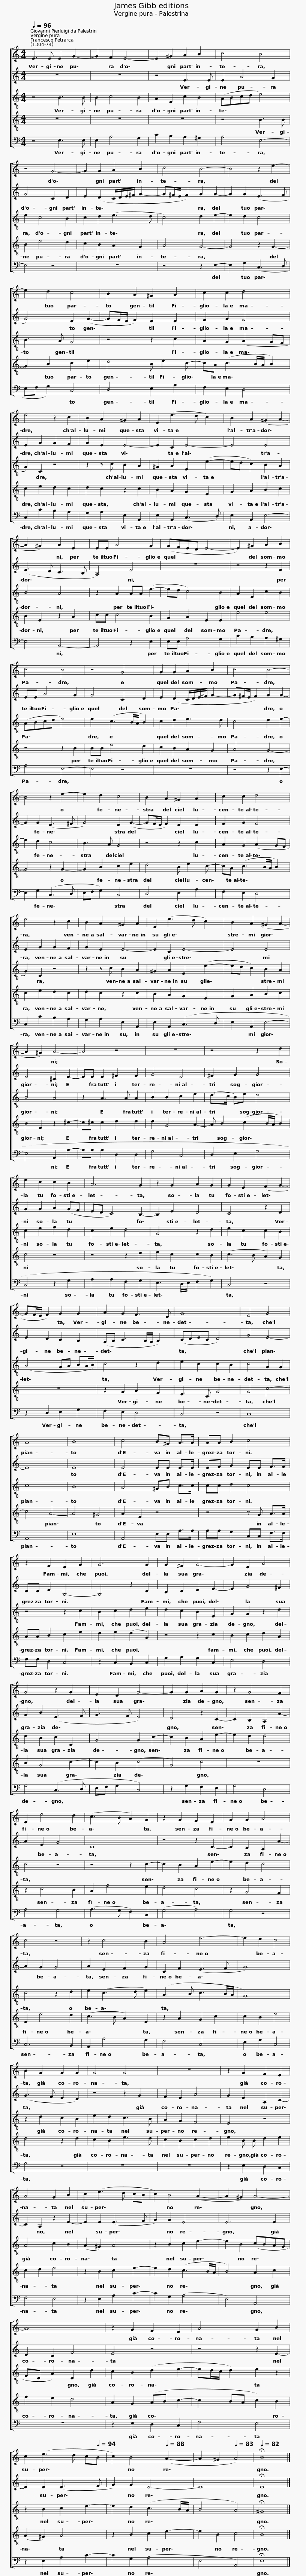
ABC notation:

X:1
%%score [ 1 2 3 4 5 ]
L:1/8
Q:1/4=96
M:4/4
I:linebreak $
K:C
V:1 treble
V:2 treble
V:3 treble-8
V:4 treble-8
V:5 bass
V:1
 E3 E E2 G2- | G2 F2 E4- | E2 ^G2 A2 B2 | c4 B4 | z4 G4- |$ %5
 G2 G2 A2 B2 | c4 B4- | B4 z2 e2- | e2 d2 c4 | B2 A2 ^G2 A2 |$ %10
 c2 c2 d4 | e4 z2 c2 | B2 A2 ^G2 A2 | E2 (e3 d c2) | B2 A2 (^G2 A2- |$ %15
 A2 ^G2) A2 E2 | EE A4 G2 | (GFED E4- | E2) ^G2 A2 B2 | c4 B4 |$ %20
 z4 G4 | G2 G2 A2 B2 | c4 B4- | B4 z2 e2- | e2 d2 c4 |$ %25
 B2 A2 ^G2 A2 | c2 c2 d4 | e4 z2 c2 | B2 A2 ^G2 A2 | E2 (e3 d c2) |$ %30
 B2 A2 (^G2 A2- | A2 ^G2) A4- | A4 z4 | z8 | z4 z2 d2 | %35
 e2 c2 c2 B2 |$ A6 G2 | z2 G2 A2 G2 | G2 E2 (F2 G2- | GF/E/ F2) G2 G2 | %40
 A2 G2 F3 D |$ G8 |$ E4 G4 | A8 | B8 | %45
 c4 B^G A>A | AA B2 c4 |$ z2 F2 E2 G2 | G6 G2 | G2 ^F2 G4- | %50
 G2 E2 A4 | G4 z2 G2 |$ E2 D2 G4- | G2 G2 A2 G2 | z2 G4 F2 | %55
 E2 e4 d2 | (c3 B A2) G2 |$ z2 G2 F2 E2 | G2 G2 A4 | c4 z4 | %60
 z2 c4 B2 | A4 e4- | e2 d2 c4 |$ B2 G2 G2 G2 | G4 G4 | %65
 z8 | z2 G2 F2 E2 | A4 G2 B2 |$ c2 (e3 d cB | c2) B4 (A2- | %70
 A2 ^G2) A4- | A8 | z2 G2 F2 E2 |$ A4 G2 B2 | c2 (e3 d[Q:1/4=95] c[Q:1/4=94]B | %75
[Q:1/4=93] c2)[Q:1/4=91] B4[Q:1/4=88] (A2- |[Q:1/4=87] A2[Q:1/4=85] ^G2[Q:1/4=83] A4) |[Q:1/4=82] !fermata!B8 |] %78
V:2
 z8 | z8 | z4 E3 E | E2 A4 G2 | G4 C2 D2 |$ %5
 E2 (D2 C/D/E/^F/ G2- | G^F/E/ F2) G2 G2- | G2 G2 (E3 F | G4) E2 (G2- | GF/E/ F2) E2 E2 |$ %10
 F2 G2 F4 | E2 G2 G2 F2 | G2 E2 E4- | E2 C2 E4- | E4 E4 |$ %15
 (E3 D C3 B, | A,4) E4 | z8 | z4 z2 E2 | EE A4 G2 |$ %20
 G4 C2 D2 | E2 (D2 C/D/E/^F/ G2- | G^F/E/ F2) G2 G2- | G2 G2 (E3 ^F | G4) E2 (G2- |$ %25
 GF/E/ F2) E2 E2 | F2 G2 F4 | E2 G2 G2 F2 | G2 E2 E4- | E2 C2 E4- |$ %30
 E4 E4 | E4 ^C2 E2- | EE E2 ^F2 F2 | G4 E4 | ^F2 G2 G4 | %35
 G2 G2 A2 (GF |$ ED C4) B,2- | B,2 E2 D4 | C4 z2 D2 | E2 D2 C2 B,2 | %40
 (A,B, C3 B,/A,/ B,2) |$ (CDEC D4) |$ G4 E4- | E8 | E8 | %45
 E4 EE E>E | EF G2 EE F>F |$ CC D2 G,4- | G,4 z2 C2 | B,2 C2 D2 E2- | %50
 E2 G4 ^F2 | G2 B2 (E3 F |$ G3 F E4) | D4 z2 C2- | C2 B,2 A,2 A2- | %55
 A2 E2 G4 | C8 |$ z4 z2 C2- | C2 B,2 A,2 A2- | A2 G2 G4 | %60
 A2 E2 F2 G2 | C2 F2 (E3 F | G8) |$ (G3 F E2 D2) | z4 z2 G2 | %65
 F2 E2 A4 | G2 E2 A,2 C2- | C2 A,2 z2 E2- |$ E2 E2 (E3 F | G2) G2 E4 | %70
 E6 E2 | D2 C2 F4 | E4 z4 |$ z4 z2 E2- | E2 E2 (E3 F | %75
 G2) G2 E4- | E8 | !fermata!E8 |] %78
V:3
 z4 B3 B | B2 c4 B2 | A2 E2 c2 B2 | (ABcd e4) | e2 c4 B2 |$ %5
 c2 d2 (e3 d | c4) d2 e2- | e2 d2 c4 | B3 A G4 | z4 z2 c2 |$ %10
 A2 G2 (A2 GF | G2) C2 z4 | z2 z c B2 A2 | ^G2 A2 E2 (e2- | ed c2) B2 A2 |$ %15
 B4 A4 | z2 A2 AA (e2- | ed c4) B2 | A2 E2 c2 B2 | (ABcd e4) |$ %20
 e2 (c3 B/A/ B2) | c2 d2 e3 d | c4 d2 e2- | e2 d2 c4 | B3 A G4 |$ %25
 z4 z2 c2 | A2 G2 (A2 GF | G2) C2 z4 | z2 z c B2 A2 | ^G2 A2 E2 (e2- |$ %30
 ed c2) B2 A2 | B4 A4 | z2 A3 A A2 | B2 B2 c2 e2 | (d>c B)e d4 | %35
 c2 e2 f2 d2 |$ c2 e2 d4 | G4 z2 d2 | e2 c2 c2 B2 | (A4 GA BA/B/) | %40
 c4 z2 d2 |$ e2 c2 c2 B2 |$ c4 G2 G2 | c8 | B8 | %45
 A4 ^GB c>c | cc d2 c4 |$ z4 z2 c2 | B2 c2 d2 e2 | d2 c2 B2 E2 | %50
 G2 G2 z2 d2 | d2 B2 c2 C2 |$ G4 G2 c2- | c2 B2 A2 e2- | e2 d2 d4 | %55
 c4 z4 | z4 z2 c2- |$ c2 B2 A2 e2- | e2 d2 c4 | c4 z2 d2 | %60
 e2 (c3 d e2) | (A3 B c3 B/A/ | G8) |$ z2 d2 c2 B2 | e2 d2 c3 B | %65
 A2 G2 F4 | E4 z4 | A4 c2 B2 |$ (A2 ^G2) A4 | z2 B2 c2 e2- | %70
 e2 B2 (cBAG | FD A2) D2 d2 | c2 B2 (d2 e2- |$ ed/c/ d2) e2 z2 | z2 B2 c2 e2- | %75
 e2 d2 (c3 B/A/ | B4 A4) | !fermata!^G8 |] %78
V:4
 z8 | z8 | z8 | z4 B3 B | B2 e4 d2 |$ %5
 c2 B2 A2 G2 | A4 G4- | G4 z2 G2- | G2 B2 c2 e2 | d4 B e2 c- |$ %10
 cA (c3 B/A/ B2) | c2 e2 d2 c2 | d2 c2 z2 c2 | B2 A2 G2 E2 | G2 A2 B2 c2 |$ %15
 B2 E2 z2 A2 | cc c4 B2 | G2 A2 E2 E2 | e4 e4 | z4 z2 B2 |$ %20
 BB e4 d2 | c2 B2 A2 G2 | A4 G4- | G4 z2 G2- | G2 B2 c2 e2 |$ %25
 d4 B e2 c- | cA (c3 B/A/ B2) | c2 e2 d2 c2 | d2 c2 z2 c2 | B2 A2 G2 E2 |$ %30
 G2 A2 B2 c2 | B2 E2 z2 ^c2- | c^c c2 d2 d2 | d2 G4 A2- | A B2 (c2 B/A/ B2) | %35
 c4 z4 |$ z4 z2 d2 | e2 c2 c2 B2 | (c3 B A2) G2 | z8 | %40
 z2 G2 A2 F2 |$ E3 C G4 |$ G4 c4- | c4 A4- | A4 ^G4 | %45
 A2 E2 z4 | z4 z G A>A |$ AA B2 c2 e2 | d2 e2 (d2 G2) | z4 z2 c2 | %50
 B2 c2 d2 A2 | B2 G4 c2- |$ c2 B2 (c4 | G4) c4 | z8 | %55
 z2 c4 B2 | A2 f4 e2 |$ d4 c4 | z2 G4 F2 | E2 e4 d2 | %60
 (c3 B A2) E2 | z2 A2 G2 c2 | c2 B2 e4 |$ d4 z2 d2 | c2 B2 e3 d | %65
 c2 B2 c2 d2 | e2 B B d2 e2 | c2 d2 e4 |$ z2 B2 c2 e2- | e2 d2 (c3 B/A/ | %70
 B4) A2 c2 | f2 e2 d4 | A2 G2 (AB c2- |$ c2 BA c2) B2 | (A2 ^G2) A4 | %75
 z2 B2 c2 e2- | e2 B2 c4 | !fermata!B8 |] %78
V:5
 z4 E,3 E, | E,2 A,4 G,2 | C2 B,2 A,2 ^G,2 | A,4 E,4- | E,4 z4 |$ %5
 z8 | z4 z2 E,2- | E,2 G,2 (C,3 D, | E,F, G,2) C,4 | D,4 E,2 A,2 |$ %10
 F,2 E,2 D,4 | C,2 C2 B,2 A,2 | G,2 A,2 E,2 A,,2 | E,2 A,,2 (C,3 D,) | E,2 A,,2 E,4- |$ %15
 E,4 A,,4- | A,,4 z2 E,2 | E,E, A,4 G,2 | C2 B,2 A,2 ^G,2 | A,4 E,4- |$ %20
 E,4 z4 | z8 | z4 z2 E,2- | E,2 G,2 (C,3 D, | E,F, G,2) C,4 |$ %25
 D,4 E,2 A,2 | F,2 E,2 D,4 | C,2 C2 B,2 A,2 | G,2 A,2 E,2 A,,2 | E,2 A,,2 (C,3 D, |$ %30
 E,2 A,,2 E,4- | E,4 A,,2 A,2- | A,A, A,2 D,2 D,2 | G,4 C,4 | D,2 E,2 G,4 | %35
 C,4 z2 G,2 |$ A,2 A,2 F,2 G,2 | E,3 D,/E,/ F,2 G,2) | C,4 z4 | z2 D,2 E,2 G,2 | %40
 F,2 E,2 D,4 |$ C,4 z4 |$ C,8 | A,,8 | E,8 | %45
 A,,4 E,E, A,>A, | A,A, G,2 C,C, F,>F, |$ F,F, D,2 C,4 | z2 C,2 B,,2 C,2 | G,2 A,2 G,2 C,2 | %50
 E,4 D,4 | G,4 (C,3 D, |$ E,F, G,2 C,4) | z2 G,2 F,2 E,2 | G,4 D,4 | %55
 A,4 G,4 | (A,3 G, F,2) C,2 |$ (G,4 A,4) | G,4 z4 | C,6 B,,2 | %60
 A,,2 A,4 G,2 | F,4 C,4 | E,2 G,2 C,4 |$ G,4 z4 | z8 | %65
 z8 | z2 E,2 D,2 C,2 | F,4 E,4 |$ z2 E,2 A,2 C2- | C2 G,2 (A,4 | %70
 E,4) A,,4 | z8 | z2 E,2 D,2 C,2 |$ F,4 E,4 | z2 E,2 A,2 C2- | %75
 C2 G,2 (A,4 | E,4 A,,4) | !fermata!E,8 |] %78
